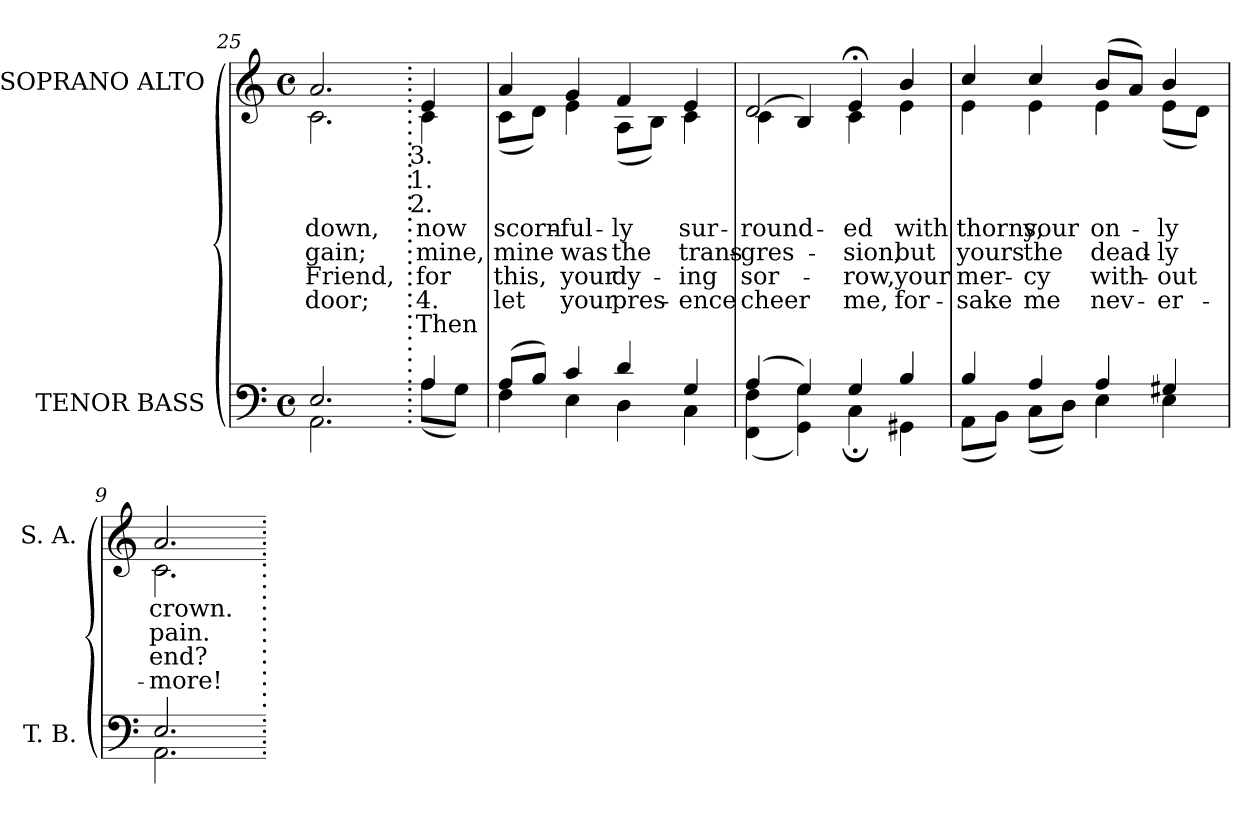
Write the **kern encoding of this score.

**kern	**kern	**text	**text	**text	**text	**text
*part2	*part1	*part1	*part1	*part1	*part1	*part1
*staff2	*staff1	*staff1	*staff1	*staff1	*staff1	*staff1
*I"TENOR BASS	*I"SOPRANO ALTO	*	*	*	*	*
*I'T. B.	*I'S. A.	*	*	*	*	*
*clefF4	*clefG2	*	*	*	*	*
*k[]	*k[]	*	*	*	*	*
*C:	*C:	*	*	*	*	*
*M4/4	*M4/4	*	*	*	*	*
*met(c)	*met(c)	*	*	*	*	*
=25	=25	=25	=25	=25	=25	=25
*^	*	*	*	*	*	*
!	!	!	!LO:LY:b:color=#000000	!LO:LY:b:color=#000000	!LO:LY:b:color=#000000	!LO:LY:b:color=#000000	!
*	*	*^	*	*	*	*	*
2.Ei/	2.AAi\	2.ai/	2.ci\	down,	gain;	Friend,	door;	.
!!LO:LB:g=z	!!
=5.	=5.	=5.	=5.	=5.	=5.	=5.	=5.	=5.
!	!	!LO:TX:b:cj:t=3.	!	!	!	!	!	!
!	!	!LO:TX:b:cj:t=1.	!	!	!	!	!	!
!	!	!LO:TX:b:cj:t=2.	!	!	!	!	!	!
!	!	!	!	!LO:LY:b:color=#000000	!LO:LY:b:color=#000000	!LO:LY:b:color=#000000	!LO:LY:b:color=#000000	!LO:LY:b:color=#000000
4Ai/	(8Ai\L	4ei/	4ci\	now	mine,	for	4.	Then
.	8Gi\J)	.	.	.	.	.	.	.
=6	=6	=6	=6	=6	=6	=6	=6	=6
!	!	!	!	!LO:LY:b:color=#000000	!LO:LY:b:color=#000000	!LO:LY:b:color=#000000	!LO:LY:b:color=#000000	!
(8Ai/L	4Fi\	4ai/	(8ci\L	scorn-	mine	this,	let	.
8Bi/J)	.	.	8di\J)	.	.	.	.	.
!	!	!	!	!LO:LY:b:color=#000000	!LO:LY:b:color=#000000	!LO:LY:b:color=#000000	!LO:LY:b:color=#000000	!
4ci/	4Ei\	4gi/	4ei\	-ful-	was	your	your	.
!	!	!	!	!LO:LY:b:color=#000000	!LO:LY:b:color=#000000	!LO:LY:b:color=#000000	!LO:LY:b:color=#000000	!
4di/	4Di\	4fi/	(8Ai\L	-ly	the	dy-	pres-	.
.	.	.	8Bi\J)	.	.	.	.	.
!	!	!	!	!LO:LY:b:color=#000000	!LO:LY:b:color=#000000	!LO:LY:b:color=#000000	!LO:LY:b:color=#000000	!
4Gi/	4Ci\	4ei/	4ci\	sur-	trans-	-ing	-ence	.
=7	=7	=7	=7	=7	=7	=7	=7	=7
!	!	!	!	!LO:LY:b:color=#000000	!LO:LY:b:color=#000000	!LO:LY:b:color=#000000	!LO:LY:b:color=#000000	!
(4Ai/	(4FFi\ 4Fi	2di/	(4ci\	-round-	-gres-	sor-	cheer	.
4Gi/)	4GGi\ 4Gi)	.	4Bi/)	.	.	.	.	.
!	!	!	!	!LO:LY:b:color=#000000	!LO:LY:b:color=#000000	!LO:LY:b:color=#000000	!LO:LY:b:color=#000000	!
4Gi/	4C;i\	4e;i/	4ci\	-ed	-sion,	-row,	me,	.
!	!	!	!	!LO:LY:b:color=#000000	!LO:LY:b:color=#000000	!LO:LY:b:color=#000000	!LO:LY:b:color=#000000	!
4Bi/	4GG#Xi\	4bi/	4ei\	with	but	your	for-	.
=8	=8	=8	=8	=8	=8	=8	=8	=8
!	!	!	!	!LO:LY:b:color=#000000	!LO:LY:b:color=#000000	!LO:LY:b:color=#000000	!LO:LY:b:color=#000000	!
4Bi/	(8AAi\L	4cci/	4ei\	thorns,	yours	mer-	-sake	.
.	8BBi\J)	.	.	.	.	.	.	.
!	!	!	!	!LO:LY:b:color=#000000	!LO:LY:b:color=#000000	!LO:LY:b:color=#000000	!LO:LY:b:color=#000000	!
4Ai/	(8Ci\L	4cci/	4ei\	your	the	-cy	me	.
.	8Di\J)	.	.	.	.	.	.	.
!	!	!	!	!LO:LY:b:color=#000000	!LO:LY:b:color=#000000	!LO:LY:b:color=#000000	!LO:LY:b:color=#000000	!
4Ai/	4Ei\	(8bi/L	4ei\	on-	dead-	with-	nev-	.
.	.	8ai/J)	.	.	.	.	.	.
!	!	!	!	!LO:LY:b:color=#000000	!LO:LY:b:color=#000000	!LO:LY:b:color=#000000	!LO:LY:b:color=#000000	!
4G#Xi/	4Ei\	4bi/	(8ei\L	-ly	-ly	-out	-er-	.
.	.	.	8di\J)	.	.	.	.	.
=9	=9	=9	=9	=9	=9	=9	=9	=9
!	!	!	!	!LO:LY:b:color=#000000	!LO:LY:b:color=#000000	!LO:LY:b:color=#000000	!LO:LY:b:color=#000000	!
2.Ei/	2.AAi\	2.ai/	2.ci\	crown.	pain.	end?	-more!	.
*v	*v	*	*	*	*	*	*	*
*	*v	*v	*	*	*	*	*
=.	=.	=.	=.	=.	=.	=.
*-	*-	*-	*-	*-	*-	*-
